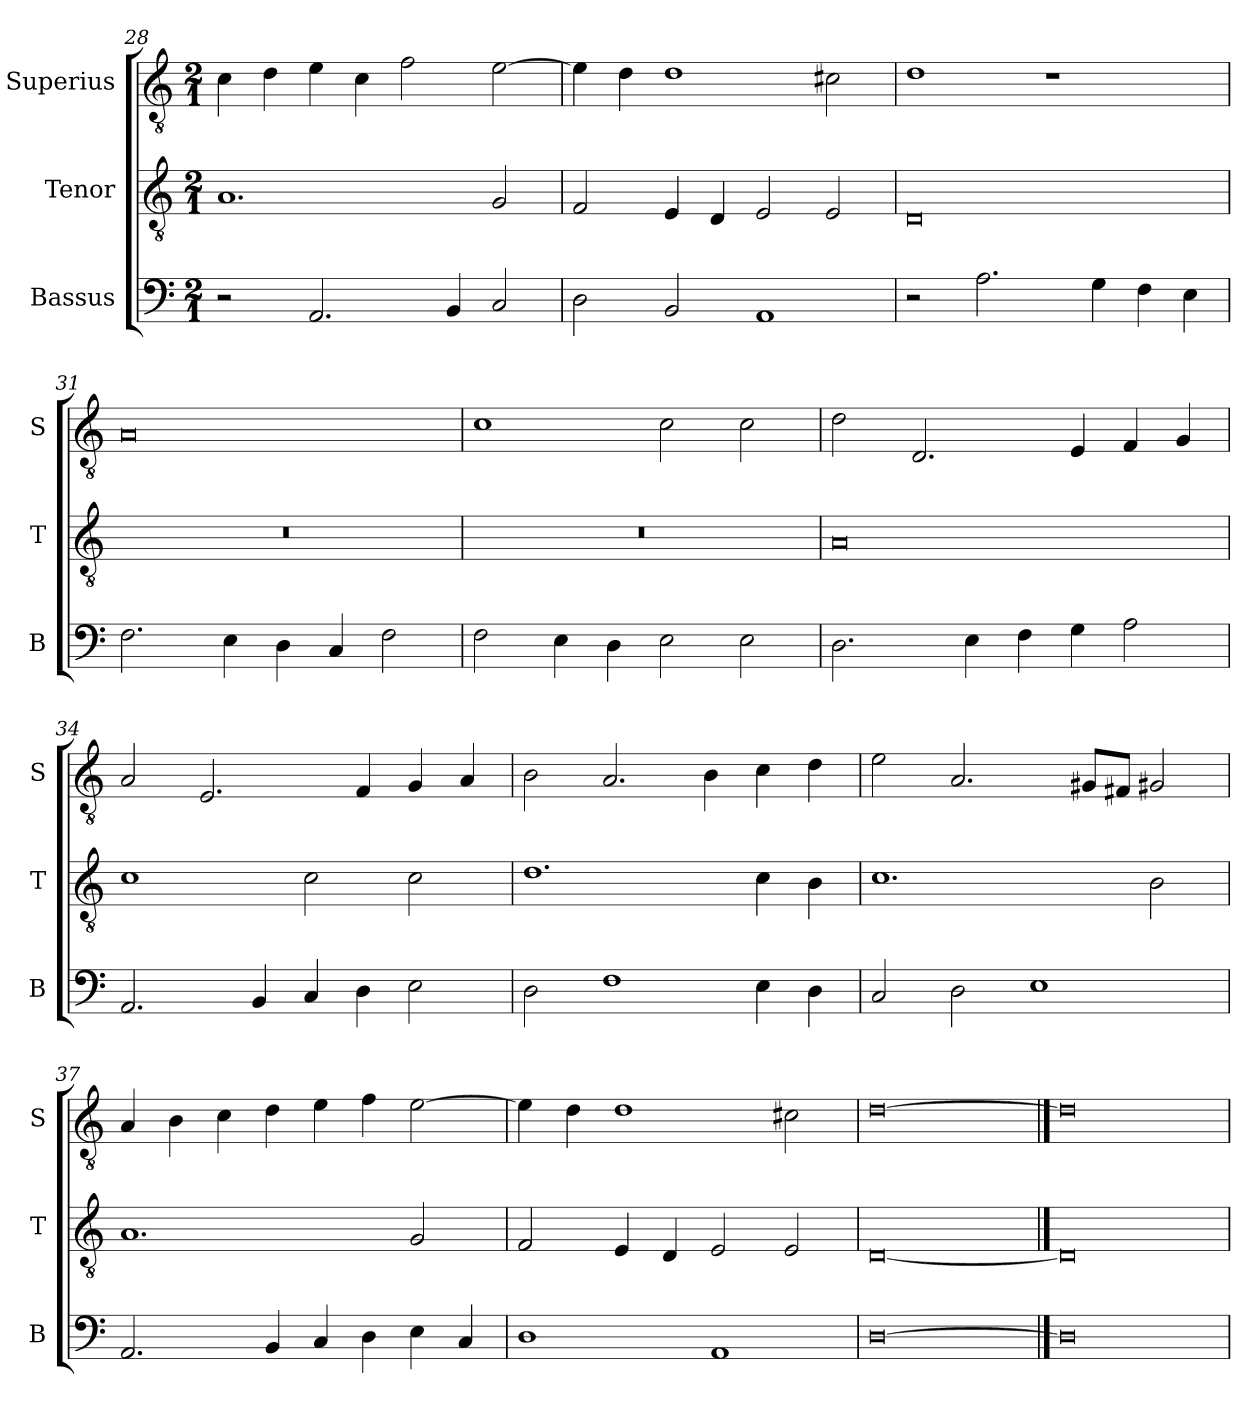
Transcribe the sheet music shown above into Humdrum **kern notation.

**kern	**kern	**kern
*part3	*part2	*part1
*staff3	*staff2	*staff1
*I"Bassus	*I"Tenor	*I"Superius
*I'B	*I'T	*I'S
*clefF4	*clefGv2	*clefGv2
*k[]	*k[]	*k[]
*C:	*C:	*C:
*M2/1	*M2/1	*M2/1
=28	=28	=28
2r	1.A	4c
.	.	4d
2.AA	.	4e
.	.	4c
.	.	2f
4BB	.	.
2C	2G	[2e
=29	=29	=29
2D	2F	4e]
.	.	4d
2BB	4E	1d
.	4D	.
1AA	2E	.
.	2E	2c#X
=30	=30	=30
2r	0D	1d
2.A	.	.
.	.	1r
4G	.	.
4F	.	.
4E	.	.
=31	=31	=31
2.F	0r	0A
4E	.	.
4D	.	.
4C	.	.
2F	.	.
=32	=32	=32
2F	0r	1c
4E	.	.
4D	.	.
2E	.	2c
2E	.	2c
=33	=33	=33
2.D	0A	2d
.	.	2.D
4E	.	.
4F	.	.
4G	.	4E
2A	.	4F
.	.	4G
=34	=34	=34
2.AA	1c	2A
.	.	2.E
4BB	.	.
4C	2c	.
4D	.	4F
2E	2c	4G
.	.	4A
=35	=35	=35
2D	1.d	2B
1F	.	2.A
.	.	4B
4E	4c	4c
4D	4B	4d
=36	=36	=36
2C	1.c	2e
2D	.	2.A
1E	.	.
.	.	8G#XL
.	.	8F#XJ
.	2B	2G#X
=37	=37	=37
2.AA	1.A	4A
.	.	4B
.	.	4c
4BB	.	4d
4C	.	4e
4D	.	4f
4E	2G	[2e
4C	.	.
=38	=38	=38
1D	2F	4e]
.	.	4d
.	4E	1d
.	4D	.
1AA	2E	.
.	2E	2c#X
=39	=39	=39
[0D	[0D	[0d
==40	==40	==40
0D]	0D]	0d]
=	=	=
*-	*-	*-
